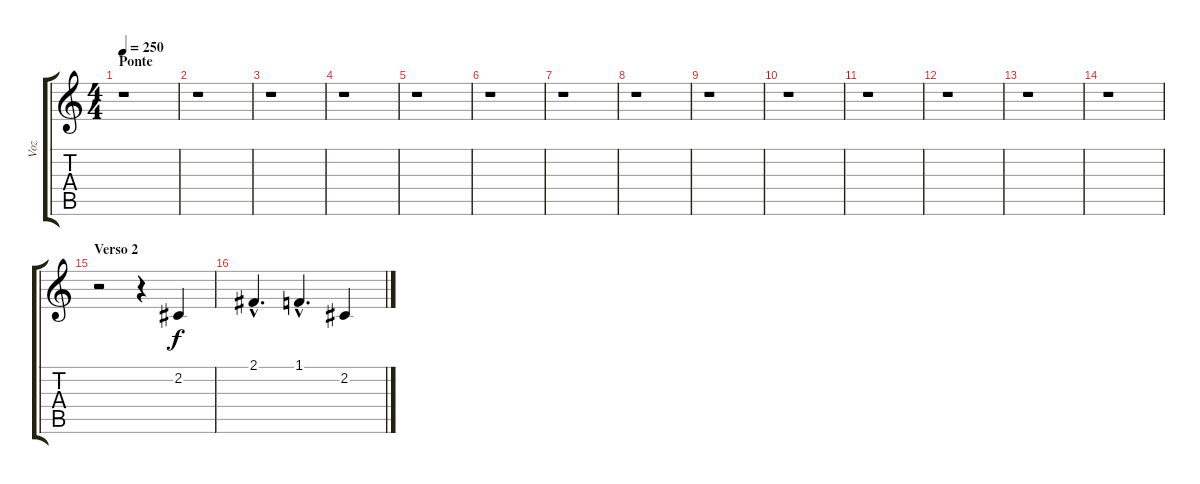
\track ("Voz" "Voz") {instrument bassoon}
\staff {score tabs}
\tuning (E4 B3 G3 D3 A2 E2) {hide}
\ts (4 4)
\section ("" "Ponte ")
\tempo 250
\clef g2
\ks c
r.1{dy f} |
r.1 |
r.1 |
r.1 |
r.1 |
r.1 |
r.1 |
r.1 |
r.1 |
r.1 |
r.1 |
r.1 |
r.1 |
r.1 |
\section ("" "Verso 2")
r.2 r.4 2.2.4 |
2.1{hac}.4{d} 1.1{hac}.4{d} 2.2.4
